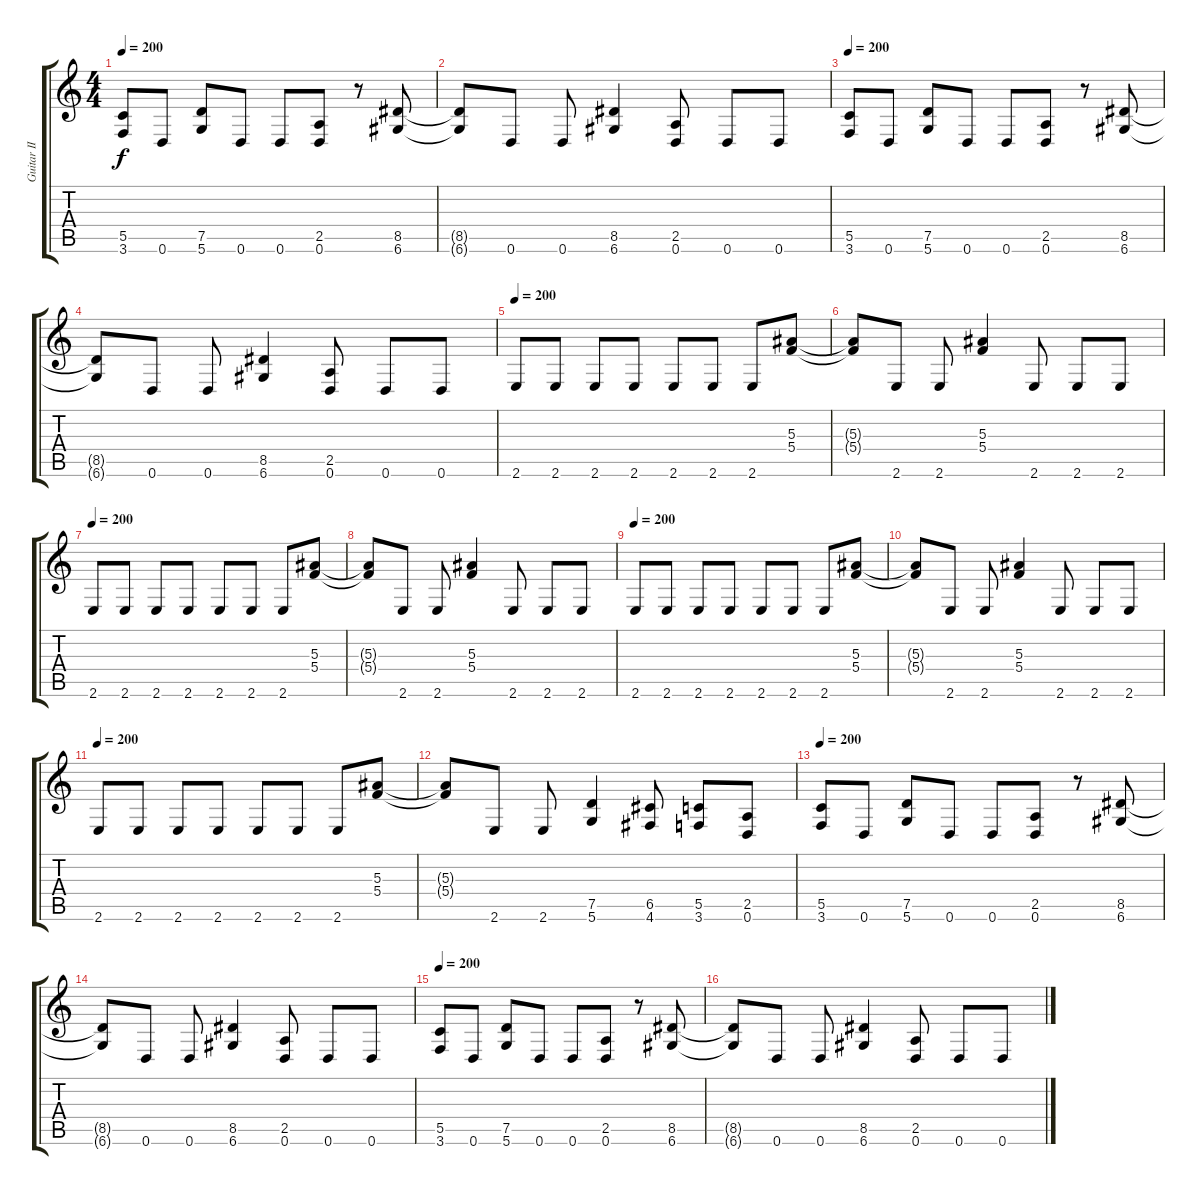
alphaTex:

\track ("Guitar II" "Guitar II") {instrument distortionguitar}
\staff {score tabs}
\tuning (D4 A3 F3 C3 G2 D2) {hide}
\ts (4 4)
\tempo 200
\clef g2
\ks c
(5.5 3.6).8{dy f} 0.6.8 (7.5 5.6).8 0.6.8 0.6.8 (2.5 0.6).8 r.8 (8.5 6.6).8 |
(8.5{t} 6.6{t}).8 0.6.8 0.6.8 (8.5 6.6).4 (2.5 0.6).8 0.6.8 0.6.8 |
\tempo 200
(5.5 3.6).8 0.6.8 (7.5 5.6).8 0.6.8 0.6.8 (2.5 0.6).8 r.8 (8.5 6.6).8 |
(8.5{t} 6.6{t}).8 0.6.8 0.6.8 (8.5 6.6).4 (2.5 0.6).8 0.6.8 0.6.8 |
\tempo 200
2.6.8 2.6.8 2.6.8 2.6.8 2.6.8 2.6.8 2.6.8 (5.3 5.4).8 |
(5.3{t} 5.4{t}).8 2.6.8 2.6.8 (5.3 5.4).4 2.6.8 2.6.8 2.6.8 |
\tempo 200
2.6.8 2.6.8 2.6.8 2.6.8 2.6.8 2.6.8 2.6.8 (5.3 5.4).8 |
(5.3{t} 5.4{t}).8 2.6.8 2.6.8 (5.3 5.4).4 2.6.8 2.6.8 2.6.8 |
\tempo 200
2.6.8 2.6.8 2.6.8 2.6.8 2.6.8 2.6.8 2.6.8 (5.3 5.4).8 |
(5.3{t} 5.4{t}).8 2.6.8 2.6.8 (5.3 5.4).4 2.6.8 2.6.8 2.6.8 |
\tempo 200
2.6.8 2.6.8 2.6.8 2.6.8 2.6.8 2.6.8 2.6.8 (5.3 5.4).8 |
(5.3{t} 5.4{t}).8 2.6.8 2.6.8 (7.5 5.6).4 (6.5 4.6).8 (5.5 3.6).8 (2.5 0.6).8 |
\tempo 200
(5.5 3.6).8 0.6.8 (7.5 5.6).8 0.6.8 0.6.8 (2.5 0.6).8 r.8 (8.5 6.6).8 |
(8.5{t} 6.6{t}).8 0.6.8 0.6.8 (8.5 6.6).4 (2.5 0.6).8 0.6.8 0.6.8 |
\tempo 200
(5.5 3.6).8 0.6.8 (7.5 5.6).8 0.6.8 0.6.8 (2.5 0.6).8 r.8 (8.5 6.6).8 |
(8.5{t} 6.6{t}).8 0.6.8 0.6.8 (8.5 6.6).4 (2.5 0.6).8 0.6.8 0.6.8
